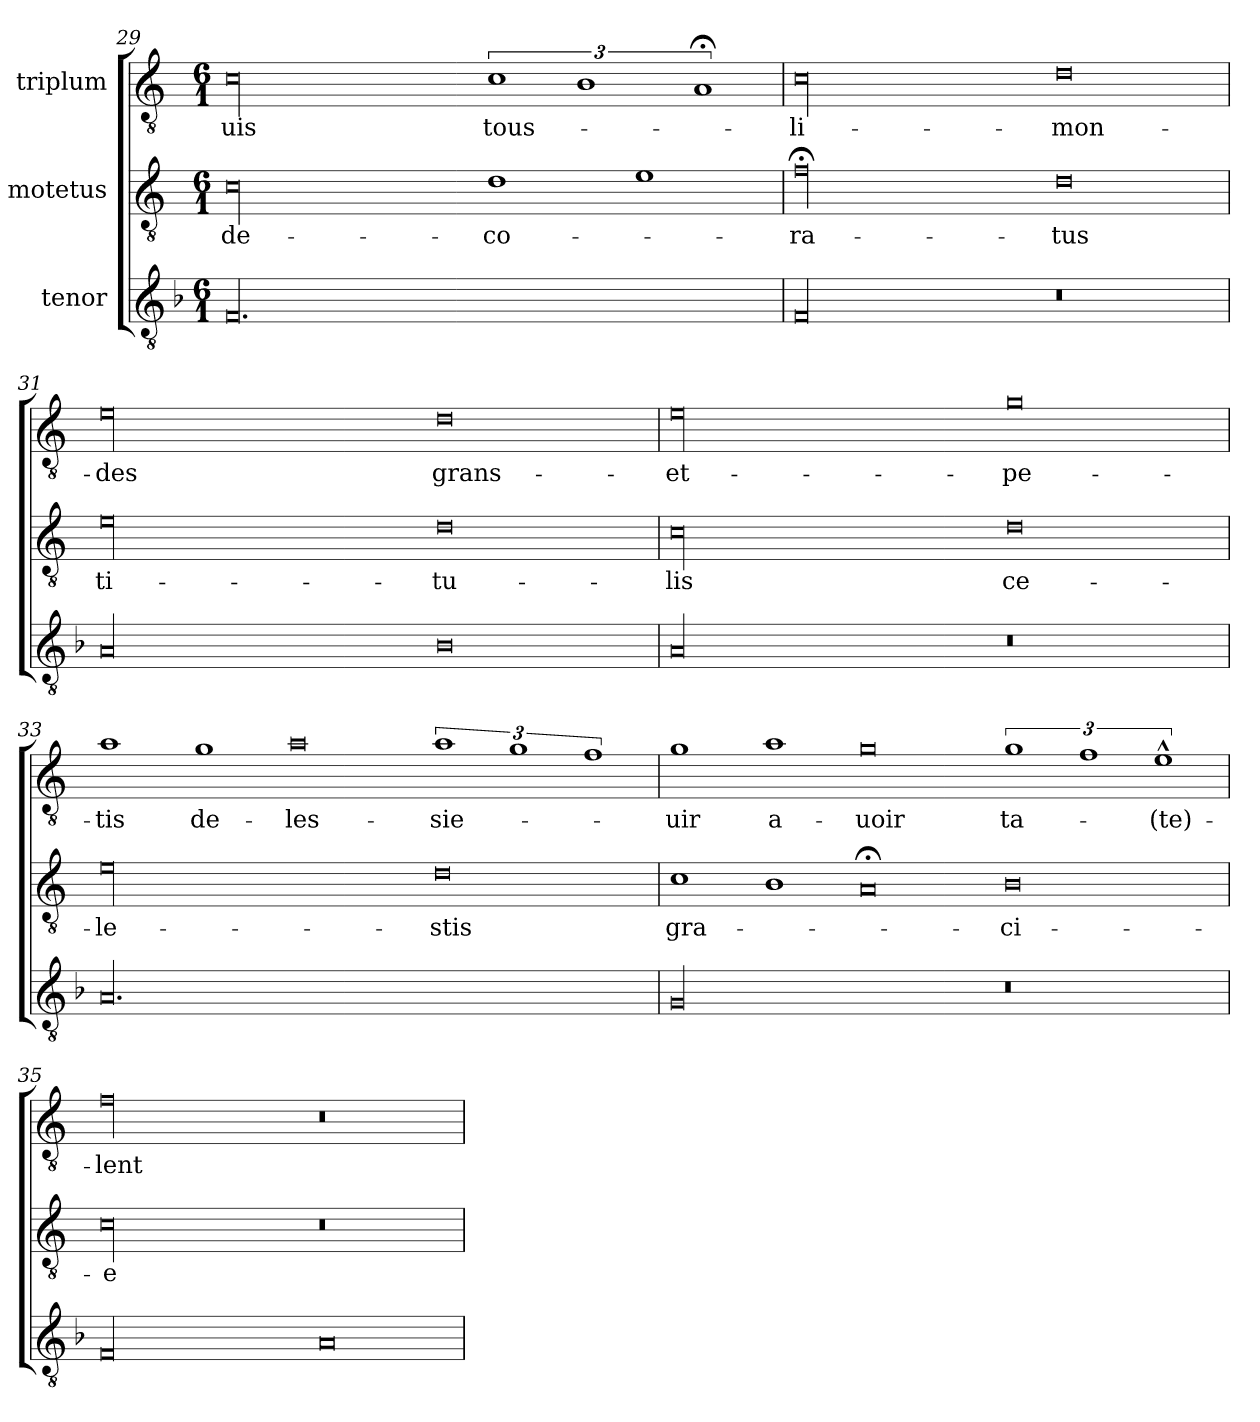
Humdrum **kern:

**kern	**kern	**text	**kern	**text
*part3	*part2	*part2	*part1	*part1
*staff3	*staff2	*staff2	*staff1	*staff1
*I"tenor	*I"motetus	*	*I"triplum	*
*clefGv2	*clefGv2	*	*clefGv2	*
*k[b-]	*k[]	*	*k[]	*
*F:	*C:	*	*C:	*
*M6/1	*M6/1	*	*M6/1	*
=29	=29	=29	=29	=29
00.F/	00c\	de-	00c\	-uis
.	1d\	-co-	3%2c\	tous-
.	.	.	3%2B\	.
.	1e\	.	.	.
.	.	.	3%2A;</	.
=30	=30	=30	=30	=30
00F/	00f;<\	-ra-	00c\	li-
0r	0d\	-tus	0d\	mon-
=31	=31	=31	=31	=31
00A/	00e\	ti-	00e\	-des
0B-\	0d\	-tu-	0d\	grans-
=32	=32	=32	=32	=32
00A/	00c\	-lis	00e\	et-
0r	0d\	ce-	0g\	pe-
=33	=33	=33	=33	=33
00.A/	00e\	-le-	1a\	-tis
.	.	.	1g\	de-
.	.	.	0a\	les-
.	0d\	-stis	3%2a\	sie-
.	.	.	3%2g\	.
.	.	.	3%2f\	.
=34	=34	=34	=34	=34
00G/	1c\	gra-	1g\	-uir
.	1B\	.	1a\	a-
.	0A;</	.	0g\	-uoir
0r	0B\	-ci-	3%2g\	ta-
.	.	.	3%2f\	.
.	.	.	3%2e^^\	-(te)-
=35	=35	=35	=35	=35
00F/	00c\	-e	00f\	-lent
0A/	0r	.	0r	.
=	=	=	=	=
*-	*-	*-	*-	*-
